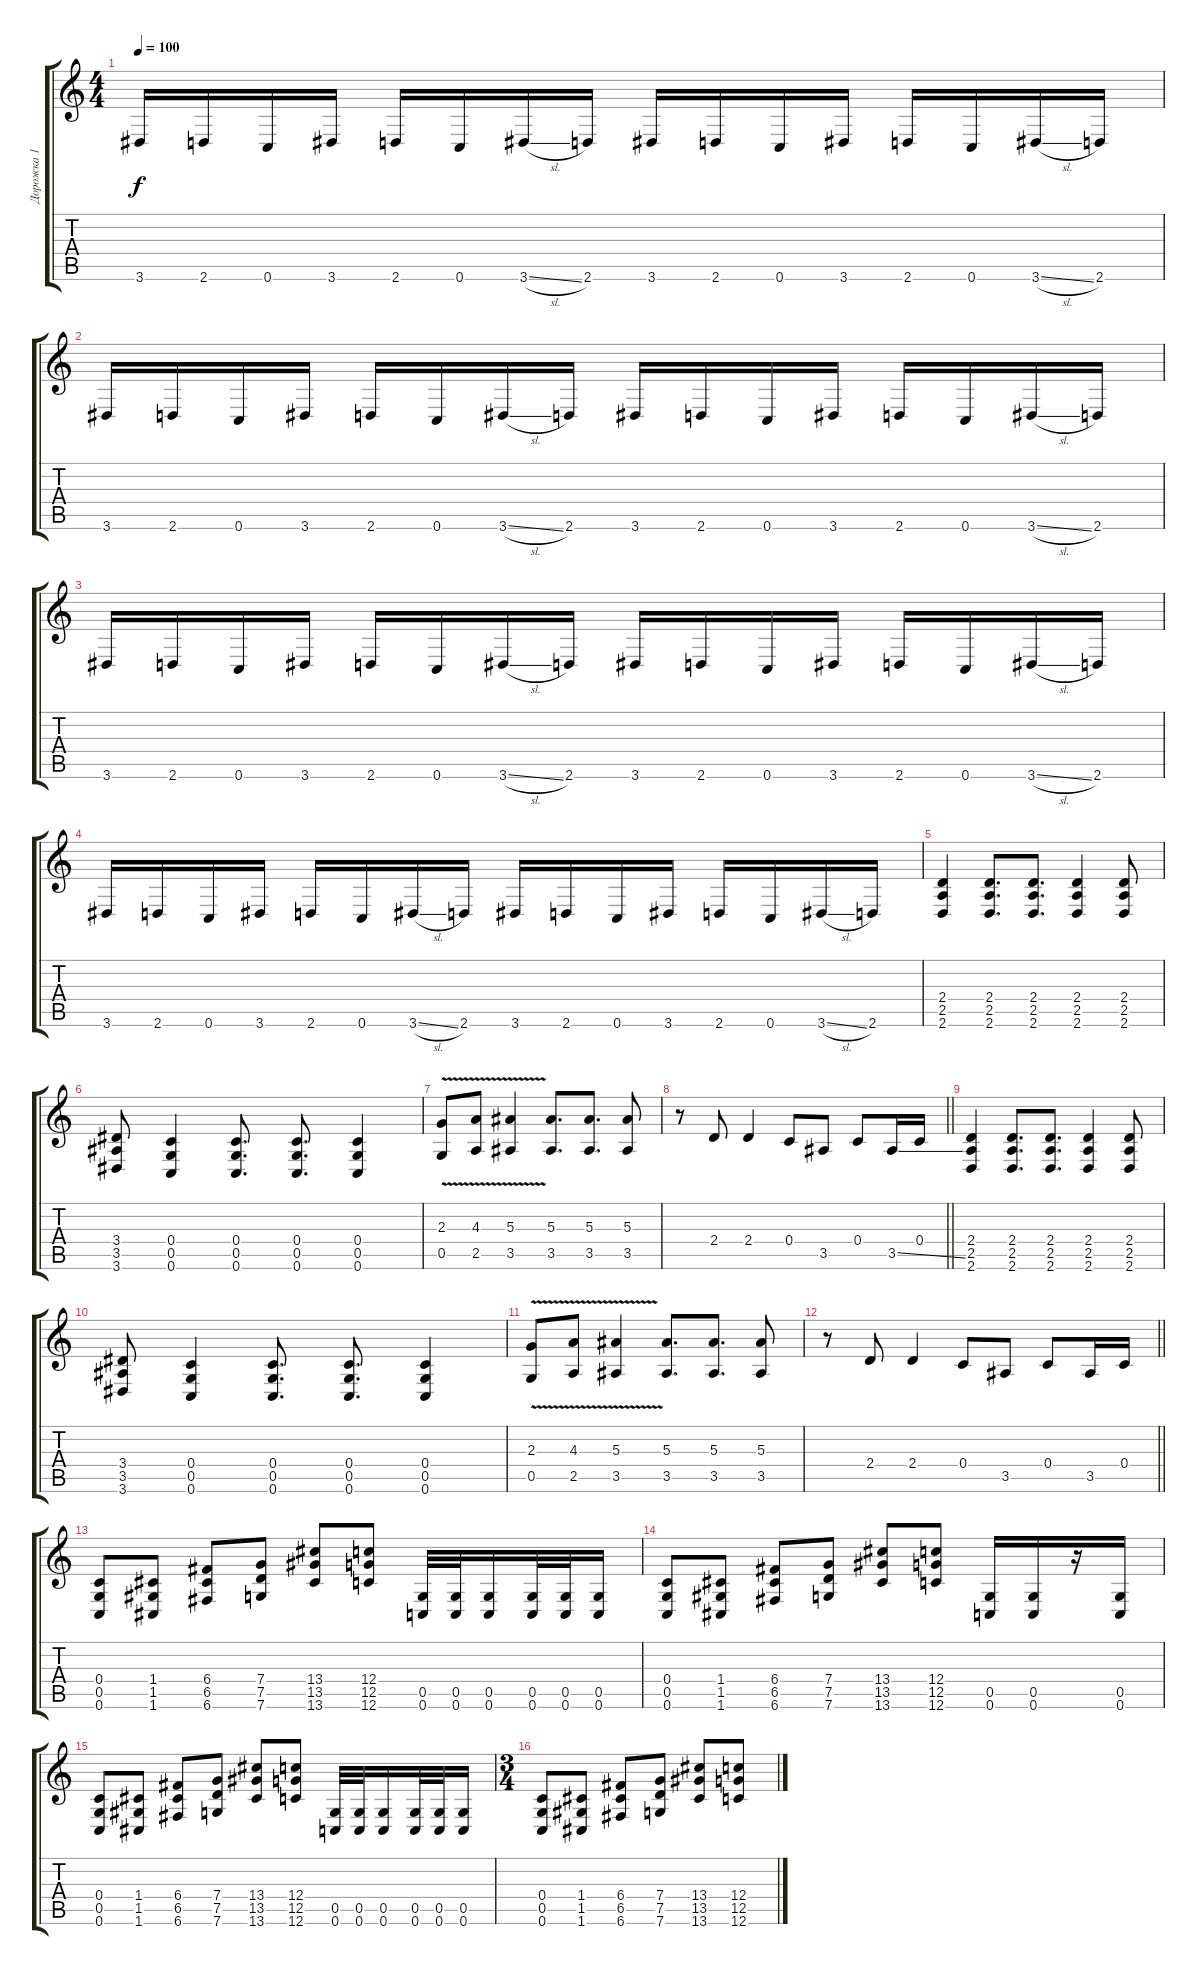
\track ("Дорожка 1" "Дорожка 1") {instrument distortionguitar}
\staff {score tabs}
\tuning (D4 A3 F3 C3 G2 C2) {hide}
\ts (4 4)
\tempo 100
\clef g2
\ks c
3.6.16{dy f} 2.6.16 0.6.16 3.6.16 2.6.16 0.6.16 3.6{sl}.16 2.6.16 3.6.16 2.6.16 0.6.16 3.6.16 2.6.16 0.6.16 3.6{sl}.16 2.6.16 |
3.6.16 2.6.16 0.6.16 3.6.16 2.6.16 0.6.16 3.6{sl}.16 2.6.16 3.6.16 2.6.16 0.6.16 3.6.16 2.6.16 0.6.16 3.6{sl}.16 2.6.16 |
3.6.16 2.6.16 0.6.16 3.6.16 2.6.16 0.6.16 3.6{sl}.16 2.6.16 3.6.16 2.6.16 0.6.16 3.6.16 2.6.16 0.6.16 3.6{sl}.16 2.6.16 |
3.6.16 2.6.16 0.6.16 3.6.16 2.6.16 0.6.16 3.6{sl}.16 2.6.16 3.6.16 2.6.16 0.6.16 3.6.16 2.6.16 0.6.16 3.6{sl}.16 2.6.16 |
(2.4 2.5 2.6).4 (2.4 2.5 2.6).8{d} (2.4 2.5 2.6).8{d} (2.4 2.5 2.6).4 (2.4 2.5 2.6).8 |
(3.4 3.5 3.6).8 (0.4 0.5 0.6).4 (0.4 0.5 0.6).8{d} (0.4 0.5 0.6).8{d} (0.4 0.5 0.6).4 |
(2.3 0.5{v}).8 (4.3 2.5{v}).8 (5.3 3.5{v}).4 (5.3 3.5).8{d} (5.3 3.5).8{d} (5.3 3.5).8 |
\barLineRight lightlight
r.8 2.4.8 2.4.4 0.4.8 3.5.8 0.4.8 3.5{ss}.16 0.4.16 |
(2.4 2.5 2.6).4 (2.4 2.5 2.6).8{d} (2.4 2.5 2.6).8{d} (2.4 2.5 2.6).4 (2.4 2.5 2.6).8 |
(3.4 3.5 3.6).8 (0.4 0.5 0.6).4 (0.4 0.5 0.6).8{d} (0.4 0.5 0.6).8{d} (0.4 0.5 0.6).4 |
(2.3 0.5{v}).8 (4.3 2.5{v}).8 (5.3 3.5{v}).4 (5.3 3.5).8{d} (5.3 3.5).8{d} (5.3 3.5).8 |
\barLineRight lightlight
r.8 2.4.8 2.4.4 0.4.8 3.5.8 0.4.8 3.5.16 0.4.16 |
(0.4 0.5 0.6).8 (1.4 1.5 1.6).8 (6.4 6.5 6.6).8 (7.4 7.5 7.6).8 (13.4 13.5 13.6).8 (12.4 12.5 12.6).8 (0.5 0.6).32 (0.5 0.6).32 (0.5 0.6).16 (0.5 0.6).32 (0.5 0.6).32 (0.5 0.6).16 |
(0.4 0.5 0.6).8 (1.4 1.5 1.6).8 (6.4 6.5 6.6).8 (7.4 7.5 7.6).8 (13.4 13.5 13.6).8 (12.4 12.5 12.6).8 (0.5 0.6).16 (0.5 0.6).16 r.16 (0.5 0.6).16 |
(0.4 0.5 0.6).8 (1.4 1.5 1.6).8 (6.4 6.5 6.6).8 (7.4 7.5 7.6).8 (13.4 13.5 13.6).8 (12.4 12.5 12.6).8 (0.5 0.6).32 (0.5 0.6).32 (0.5 0.6).16 (0.5 0.6).32 (0.5 0.6).32 (0.5 0.6).16 |
\ts (3 4)
(0.4 0.5 0.6).8 (1.4 1.5 1.6).8 (6.4 6.5 6.6).8 (7.4 7.5 7.6).8 (13.4 13.5 13.6).8 (12.4 12.5 12.6).8
